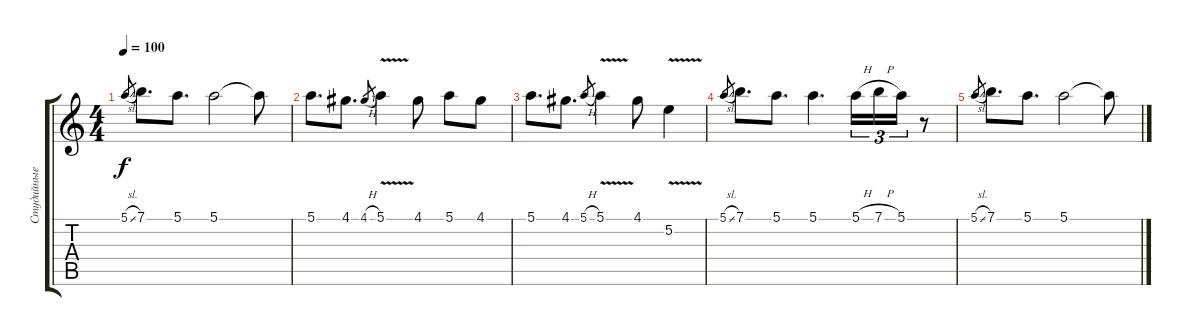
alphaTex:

\track ("Студийные подголоски" "Студийные ") {instrument acousticguitarsteel}
\staff {score tabs}
\tuning (E4 B3 G3 D3 A2 E2) {hide}
\ts (4 4)
\tempo 100
\clef g2
\ks c
5.1{sl}.8{gr dy f} 7.1.8{d} 5.1.8{d} 5.1.2 5.1{t}.8 |
5.1.8{d} 4.1.8{d} 4.1{h}.8{gr} 5.1{v}.4 4.1.8 5.1.8 4.1.8 |
5.1.8{d} 4.1.8{d} 5.1{h}.8{gr} 5.1{v}.4 4.1.8 5.2{v}.4 |
5.1{sl}.8{gr} 7.1.8{d} 5.1.8{d} 5.1.4{d} 5.1{h}.16{tu (3 2)} 7.1{h}.16{tu (3 2)} 5.1.16{tu (3 2)} r.8 |
5.1{sl}.8{gr} 7.1.8{d} 5.1.8{d} 5.1.2 5.1{t}.8
